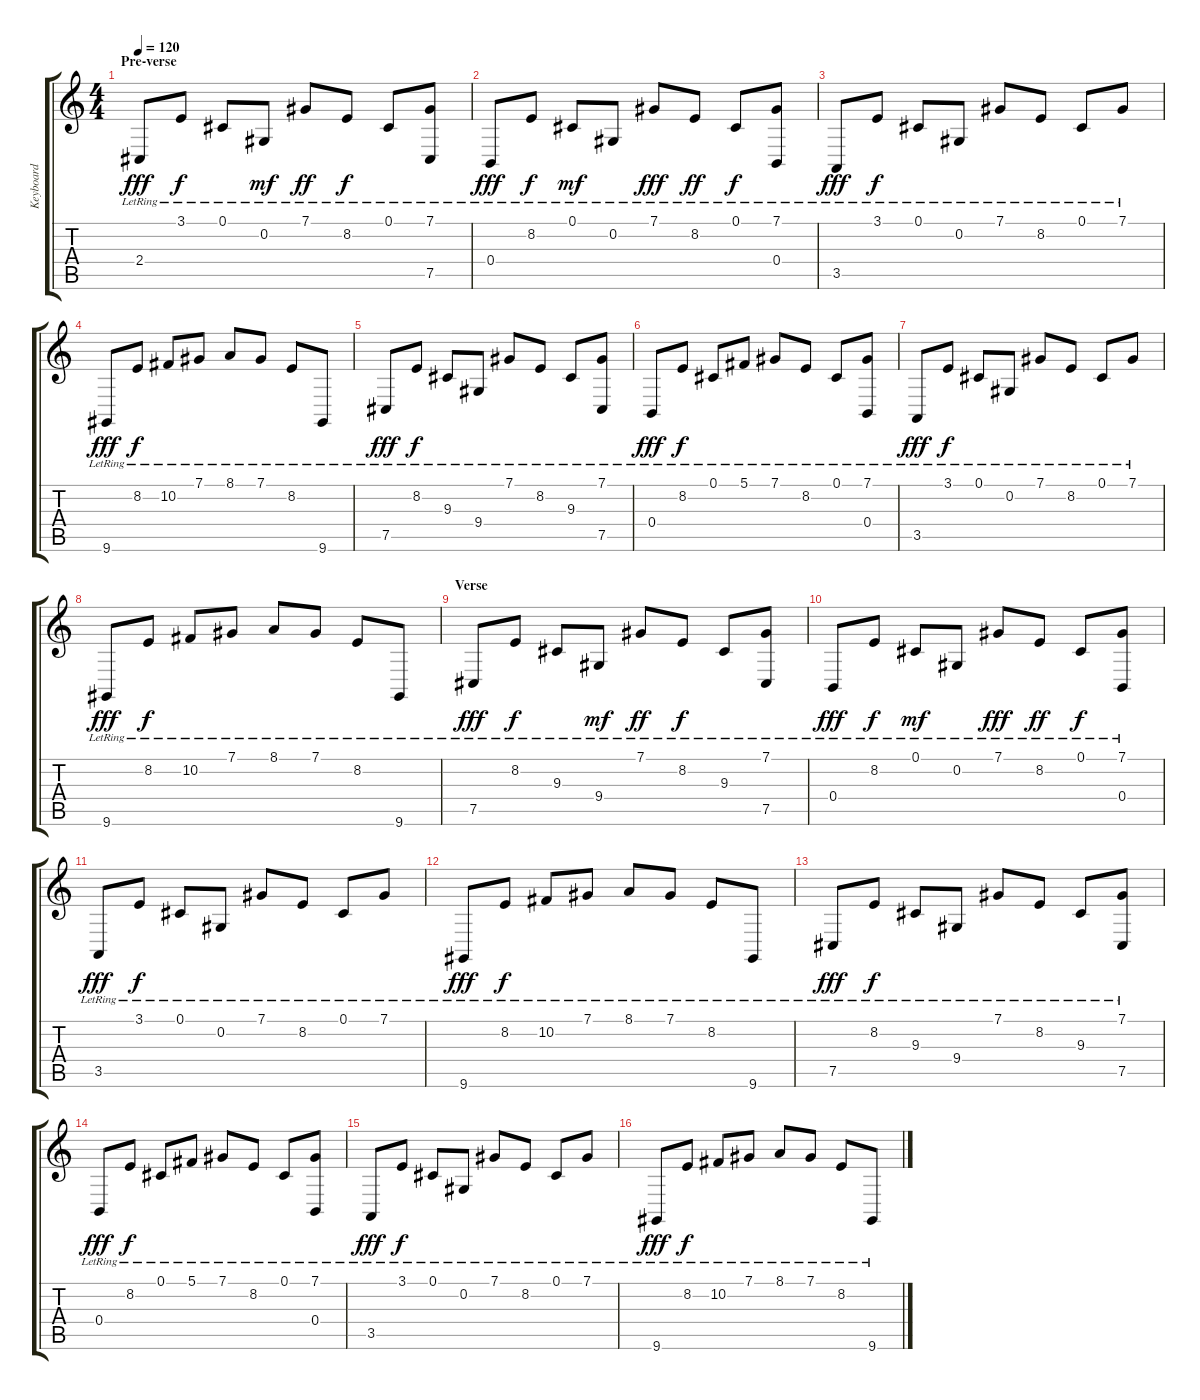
\track ("Keyboard" "Keyboard") {instrument brightacousticpiano}
\staff {score tabs}
\tuning (Db4 Ab3 E3 B2 Gb2 B1) {hide}
\ts (4 4)
\section ("" "Pre-verse")
\tempo 120
\clef g2
\ks c
2.4{lr}.8{dy fff} 3.1{lr}.8{dy f} 0.1{lr}.8 0.2{lr}.8{dy mf} 7.1{lr}.8{dy ff} 8.2{lr}.8{dy f} 0.1{lr}.8 (7.1{lr} 7.5{lr}).8 |
0.4{lr}.8{dy fff} 8.2{lr}.8{dy f} 0.1{lr}.8{dy mf} 0.2{lr}.8 7.1{lr}.8{dy fff} 8.2{lr}.8{dy ff} 0.1{lr}.8{dy f} (7.1{lr} 0.4{lr}).8 |
3.5{lr}.8{dy fff} 3.1{lr}.8{dy f} 0.1{lr}.8 0.2{lr}.8 7.1{lr}.8 8.2{lr}.8 0.1{lr}.8 7.1{lr}.8 |
9.6{lr}.8{dy fff} 8.2{lr}.8{dy f} 10.2{lr}.8 7.1{lr}.8 8.1{lr}.8 7.1{lr}.8 8.2{lr}.8 9.6{lr}.8 |
7.5{lr}.8{dy fff} 8.2{lr}.8{dy f} 9.3{lr}.8 9.4{lr}.8 7.1{lr}.8 8.2{lr}.8 9.3{lr}.8 (7.1{lr} 7.5{lr}).8 |
0.4{lr}.8{dy fff} 8.2{lr}.8{dy f} 0.1{lr}.8 5.1{lr}.8 7.1{lr}.8 8.2{lr}.8 0.1{lr}.8 (7.1{lr} 0.4{lr}).8 |
3.5{lr}.8{dy fff} 3.1{lr}.8{dy f} 0.1{lr}.8 0.2{lr}.8 7.1{lr}.8 8.2{lr}.8 0.1{lr}.8 7.1{lr}.8 |
9.6{lr}.8{dy fff} 8.2{lr}.8{dy f} 10.2{lr}.8 7.1{lr}.8 8.1{lr}.8 7.1{lr}.8 8.2{lr}.8 9.6{lr}.8 |
\section ("" "Verse")
7.5{lr}.8{dy fff} 8.2{lr}.8{dy f} 9.3{lr}.8 9.4{lr}.8{dy mf} 7.1{lr}.8{dy ff} 8.2{lr}.8{dy f} 9.3{lr}.8 (7.1{lr} 7.5{lr}).8 |
0.4{lr}.8{dy fff} 8.2{lr}.8{dy f} 0.1{lr}.8{dy mf} 0.2{lr}.8 7.1{lr}.8{dy fff} 8.2{lr}.8{dy ff} 0.1{lr}.8{dy f} (7.1{lr} 0.4{lr}).8 |
3.5{lr}.8{dy fff} 3.1{lr}.8{dy f} 0.1{lr}.8 0.2{lr}.8 7.1{lr}.8 8.2{lr}.8 0.1{lr}.8 7.1{lr}.8 |
9.6{lr}.8{dy fff} 8.2{lr}.8{dy f} 10.2{lr}.8 7.1{lr}.8 8.1{lr}.8 7.1{lr}.8 8.2{lr}.8 9.6{lr}.8 |
7.5{lr}.8{dy fff} 8.2{lr}.8{dy f} 9.3{lr}.8 9.4{lr}.8 7.1{lr}.8 8.2{lr}.8 9.3{lr}.8 (7.1{lr} 7.5{lr}).8 |
0.4{lr}.8{dy fff} 8.2{lr}.8{dy f} 0.1{lr}.8 5.1{lr}.8 7.1{lr}.8 8.2{lr}.8 0.1{lr}.8 (7.1{lr} 0.4{lr}).8 |
3.5{lr}.8{dy fff} 3.1{lr}.8{dy f} 0.1{lr}.8 0.2{lr}.8 7.1{lr}.8 8.2{lr}.8 0.1{lr}.8 7.1{lr}.8 |
9.6{lr}.8{dy fff} 8.2{lr}.8{dy f} 10.2{lr}.8 7.1{lr}.8 8.1{lr}.8 7.1{lr}.8 8.2{lr}.8 9.6{lr}.8
